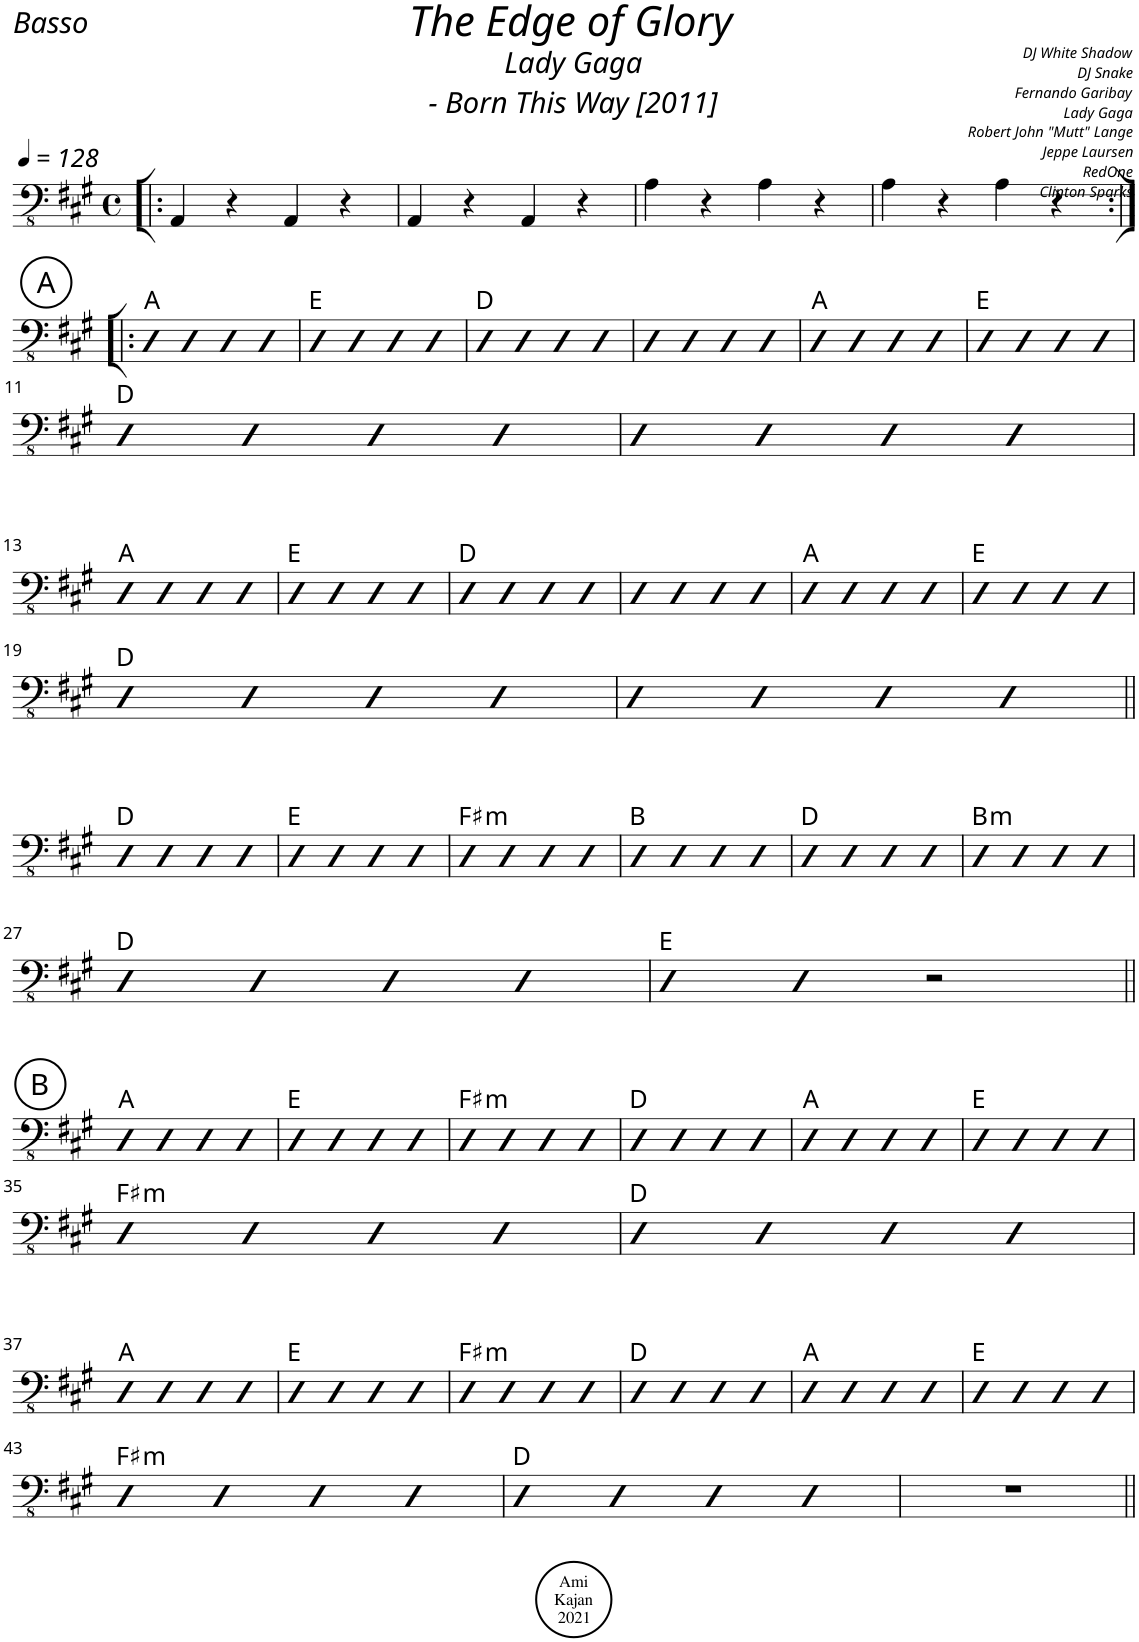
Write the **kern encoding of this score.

**kern	**harte
*part1	*part1
*staff1	*
*I"Acoustic Bass	*
*I'Bass	*
*clefFv4	*
*k[f#c#g#]	*
*M4/4	*
*met(c)	*
*MM128	*
=1!|:	=1!|:
4AAA/	.
4r	.
4AAA/	.
4r	.
=2	=2
4AAA/	.
4r	.
4AAA/	.
4r	.
=3	=3
4AA\	.
4r	.
4AA\	.
4r	.
=4	=4
4AA\	.
4r	.
4AA\	.
4r	.
!!LO:LB:g=z
!!LO:REH:place=s1:a:cj:enc=circle:fs=14:t=A
=5:|!|:	=5:|!|:
4DD	A:maj
4DD	.
4DD	.
4DD	.
=6	=6
4DD	E:maj
4DD	.
4DD	.
4DD	.
=7	=7
4DD	D:maj
4DD	.
4DD	.
4DD	.
=8	=8
4DD	.
4DD	.
4DD	.
4DD	.
=9	=9
4DD	A:maj
4DD	.
4DD	.
4DD	.
=10	=10
4DD	E:maj
4DD	.
4DD	.
4DD	.
!!LO:LB:g=z
=11	=11
4DD	D:maj
4DD	.
4DD	.
4DD	.
=12	=12
4DD	.
4DD	.
4DD	.
4DD	.
!!LO:LB:g=z
=13	=13
4DD	A:maj
4DD	.
4DD	.
4DD	.
=14	=14
4DD	E:maj
4DD	.
4DD	.
4DD	.
=15	=15
4DD	D:maj
4DD	.
4DD	.
4DD	.
=16	=16
4DD	.
4DD	.
4DD	.
4DD	.
=17	=17
4DD	A:maj
4DD	.
4DD	.
4DD	.
=18	=18
4DD	E:maj
4DD	.
4DD	.
4DD	.
!!LO:LB:g=z
=19	=19
4DD	D:maj
4DD	.
4DD	.
4DD	.
=20	=20
4DD	.
4DD	.
4DD	.
4DD	.
!!LO:LB:g=z
=21||	=21||
4DD	D:maj
4DD	.
4DD	.
4DD	.
=22	=22
4DD	E:maj
4DD	.
4DD	.
4DD	.
=23	=23
!	!LO:H:kt=m
4DD	F#:min
4DD	.
4DD	.
4DD	.
=24	=24
4DDn	B:maj
4DD	.
4DD	.
4DD	.
=25	=25
4DD	D:maj
4DD	.
4DD	.
4DD	.
=26	=26
!	!LO:H:kt=m
4DD	B:min
4DD	.
4DD	.
4DD	.
!!LO:LB:g=z
=27	=27
4DD	D:maj
4DD	.
4DD	.
4DD	.
=28	=28
4DD	E:maj
4DD	.
2r	.
!!LO:LB:g=z
!!LO:REH:place=s1:a:cj:enc=circle:fs=14:t=B
=29||	=29||
4DD	A:maj
4DD	.
4DD	.
4DD	.
=30	=30
4DD	E:maj
4DD	.
4DD	.
4DD	.
=31	=31
!	!LO:H:kt=m
4DD	F#:min
4DD	.
4DD	.
4DD	.
=32	=32
4DD	D:maj
4DD	.
4DD	.
4DD	.
=33	=33
4DD	A:maj
4DD	.
4DD	.
4DD	.
=34	=34
4DD	E:maj
4DD	.
4DD	.
4DD	.
!!LO:LB:g=z
=35	=35
!	!LO:H:kt=m
4DD	F#:min
4DD	.
4DD	.
4DD	.
=36	=36
4DD	D:maj
4DD	.
4DD	.
4DD	.
!!LO:LB:g=z
=37	=37
4DD	A:maj
4DD	.
4DD	.
4DD	.
=38	=38
4DD	E:maj
4DD	.
4DD	.
4DD	.
=39	=39
!	!LO:H:kt=m
4DD	F#:min
4DD	.
4DD	.
4DD	.
=40	=40
4DD	D:maj
4DD	.
4DD	.
4DD	.
=41	=41
4DD	A:maj
4DD	.
4DD	.
4DD	.
=42	=42
4DD	E:maj
4DD	.
4DD	.
4DD	.
!!LO:LB:g=z
=43	=43
!	!LO:H:kt=m
4DD	F#:min
4DD	.
4DD	.
4DD	.
=44	=44
4DD	D:maj
4DD	.
4DD	.
4DD	.
=45	=45
1r	.
=||	=||
*-	*-
